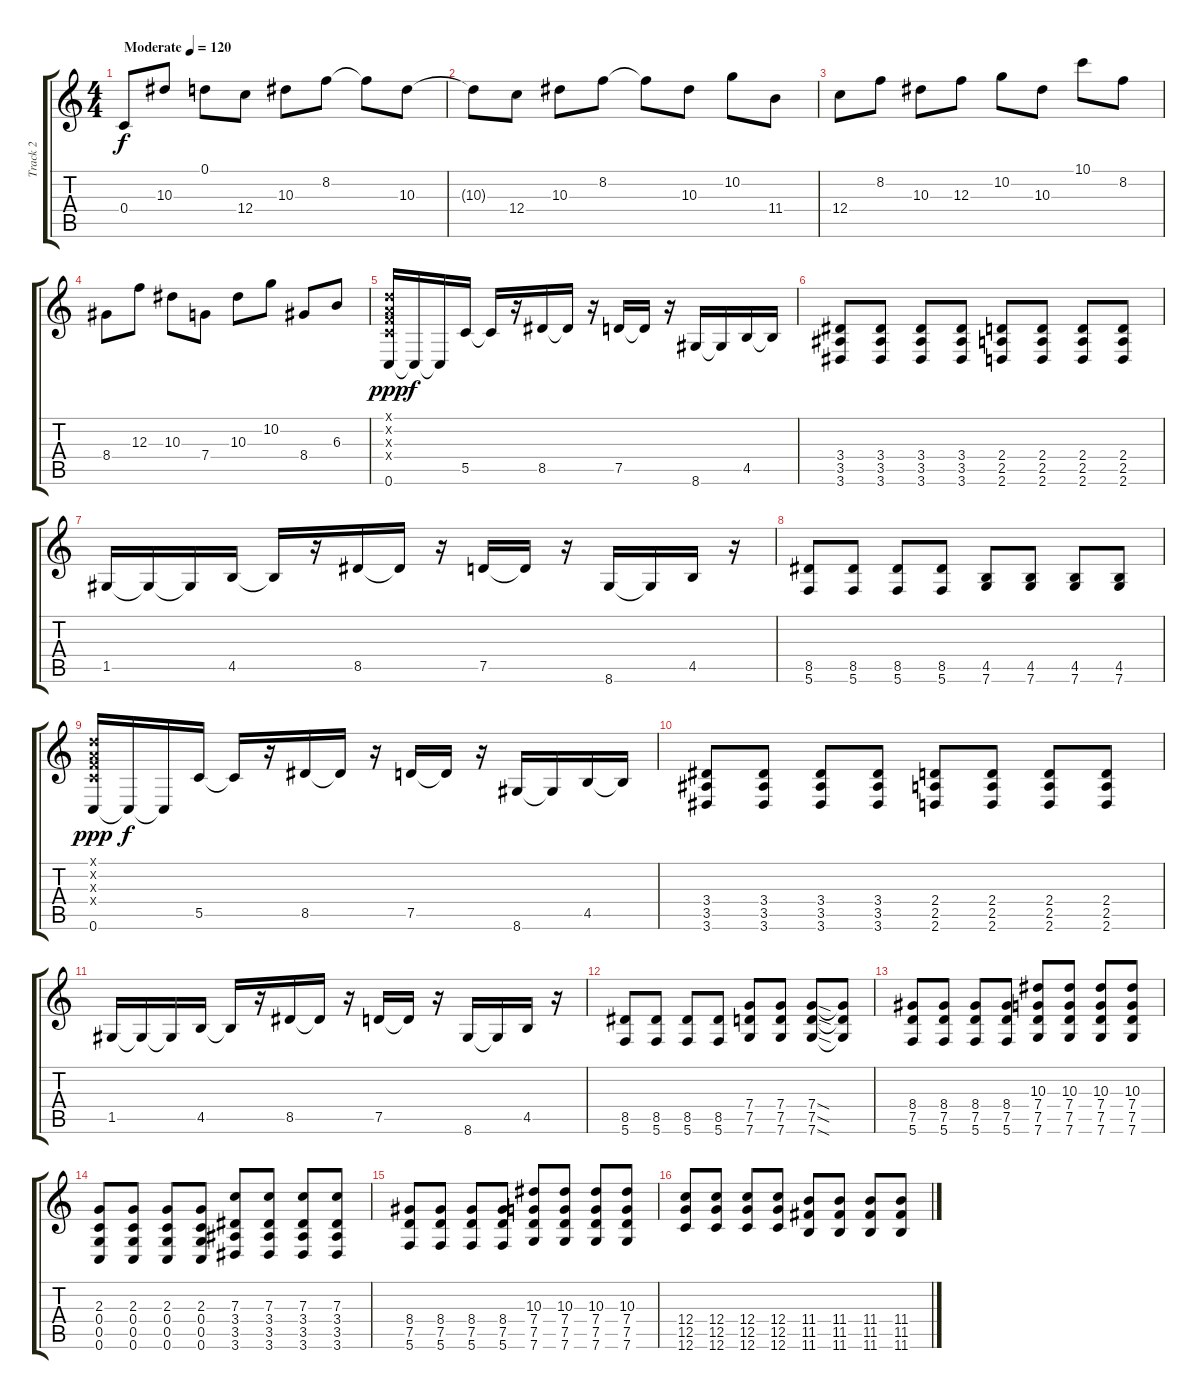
\track ("Track 2" "Track 2") {instrument distortionguitar}
\staff {score tabs}
\tuning (D4 A3 F3 C3 G2 C2) {hide}
\ts (4 4)
\tempo (120 "Moderate")
\clef g2
\ks c
0.4.8{dy f instrument distortionguitar} 10.3.8 0.1.8 12.4.8 10.3.8 8.2.8 8.2{t}.8 10.3.8 |
10.3{t}.8 12.4.8 10.3.8 8.2.8 8.2{t}.8 10.3.8 10.2.8 11.4.8 |
12.4.8 8.2.8 10.3.8 12.3.8 10.2.8 10.3.8 10.1.8 8.2.8 |
8.4.8 12.3.8 10.3.8 7.4.8 10.3.8 10.2.8 8.4.8 6.3.8 |
(0.1{x} 0.2{x} 0.3{x} 0.4{x} 0.6).16{dy ppp} 0.6{t}.16{dy f} 0.6{t}.16 5.5.16 5.5{t}.16 r.16 8.5.16 8.5{t}.16 r.16 7.5.16 7.5{t}.16 r.16 8.6.16 8.6{t}.16 4.5.16 4.5{t}.16 |
(3.4 3.5 3.6).8 (3.4 3.5 3.6).8 (3.4 3.5 3.6).8 (3.4 3.5 3.6).8 (2.4 2.5 2.6).8 (2.4 2.5 2.6).8 (2.4 2.5 2.6).8 (2.4 2.5 2.6).8 |
1.5.16 1.5{t}.16 1.5{t}.16 4.5.16 4.5{t}.16 r.16 8.5.16 8.5{t}.16 r.16 7.5.16 7.5{t}.16 r.16 8.6.16 8.6{t}.16 4.5.16 r.16 |
(8.5 5.6).8 (8.5 5.6).8 (8.5 5.6).8 (8.5 5.6).8 (4.5 7.6).8 (4.5 7.6).8 (4.5 7.6).8 (4.5 7.6).8 |
(0.1{x} 0.2{x} 0.3{x} 0.4{x} 0.6).16{dy ppp} 0.6{t}.16{dy f} 0.6{t}.16 5.5.16 5.5{t}.16 r.16 8.5.16 8.5{t}.16 r.16 7.5.16 7.5{t}.16 r.16 8.6.16 8.6{t}.16 4.5.16 4.5{t}.16 |
(3.4 3.5 3.6).8 (3.4 3.5 3.6).8 (3.4 3.5 3.6).8 (3.4 3.5 3.6).8 (2.4 2.5 2.6).8 (2.4 2.5 2.6).8 (2.4 2.5 2.6).8 (2.4 2.5 2.6).8 |
1.5.16 1.5{t}.16 1.5{t}.16 4.5.16 4.5{t}.16 r.16 8.5.16 8.5{t}.16 r.16 7.5.16 7.5{t}.16 r.16 8.6.16 8.6{t}.16 4.5.16 r.16 |
(8.5 5.6).8 (8.5 5.6).8 (8.5 5.6).8 (8.5 5.6).8 (7.4 7.5 7.6).8 (7.4 7.5 7.6).8 (7.4{sod} 7.5{sod} 7.6{sod}).8 (7.4{t} 7.5{t} 7.6{t}).8 |
(8.4 7.5 5.6).8 (8.4 7.5 5.6).8 (8.4 7.5 5.6).8 (8.4 7.5 5.6).8 (10.3 7.4 7.5 7.6).8 (10.3 7.4 7.5 7.6).8 (10.3 7.4 7.5 7.6).8 (10.3 7.4 7.5 7.6).8 |
(2.3 0.4 0.5 0.6).8 (2.3 0.4 0.5 0.6).8 (2.3 0.4 0.5 0.6).8 (2.3 0.4 0.5 0.6).8 (7.3 3.4 3.5 3.6).8 (7.3 3.4 3.5 3.6).8 (7.3 3.4 3.5 3.6).8 (7.3 3.4 3.5 3.6).8 |
(8.4 7.5 5.6).8 (8.4 7.5 5.6).8 (8.4 7.5 5.6).8 (8.4 7.5 5.6).8 (10.3 7.4 7.5 7.6).8 (10.3 7.4 7.5 7.6).8 (10.3 7.4 7.5 7.6).8 (10.3 7.4 7.5 7.6).8 |
(12.4 12.5 12.6).8 (12.4 12.5 12.6).8 (12.4 12.5 12.6).8 (12.4 12.5 12.6).8 (11.4 11.5 11.6).8 (11.4 11.5 11.6).8 (11.4 11.5 11.6).8 (11.4 11.5 11.6).8
